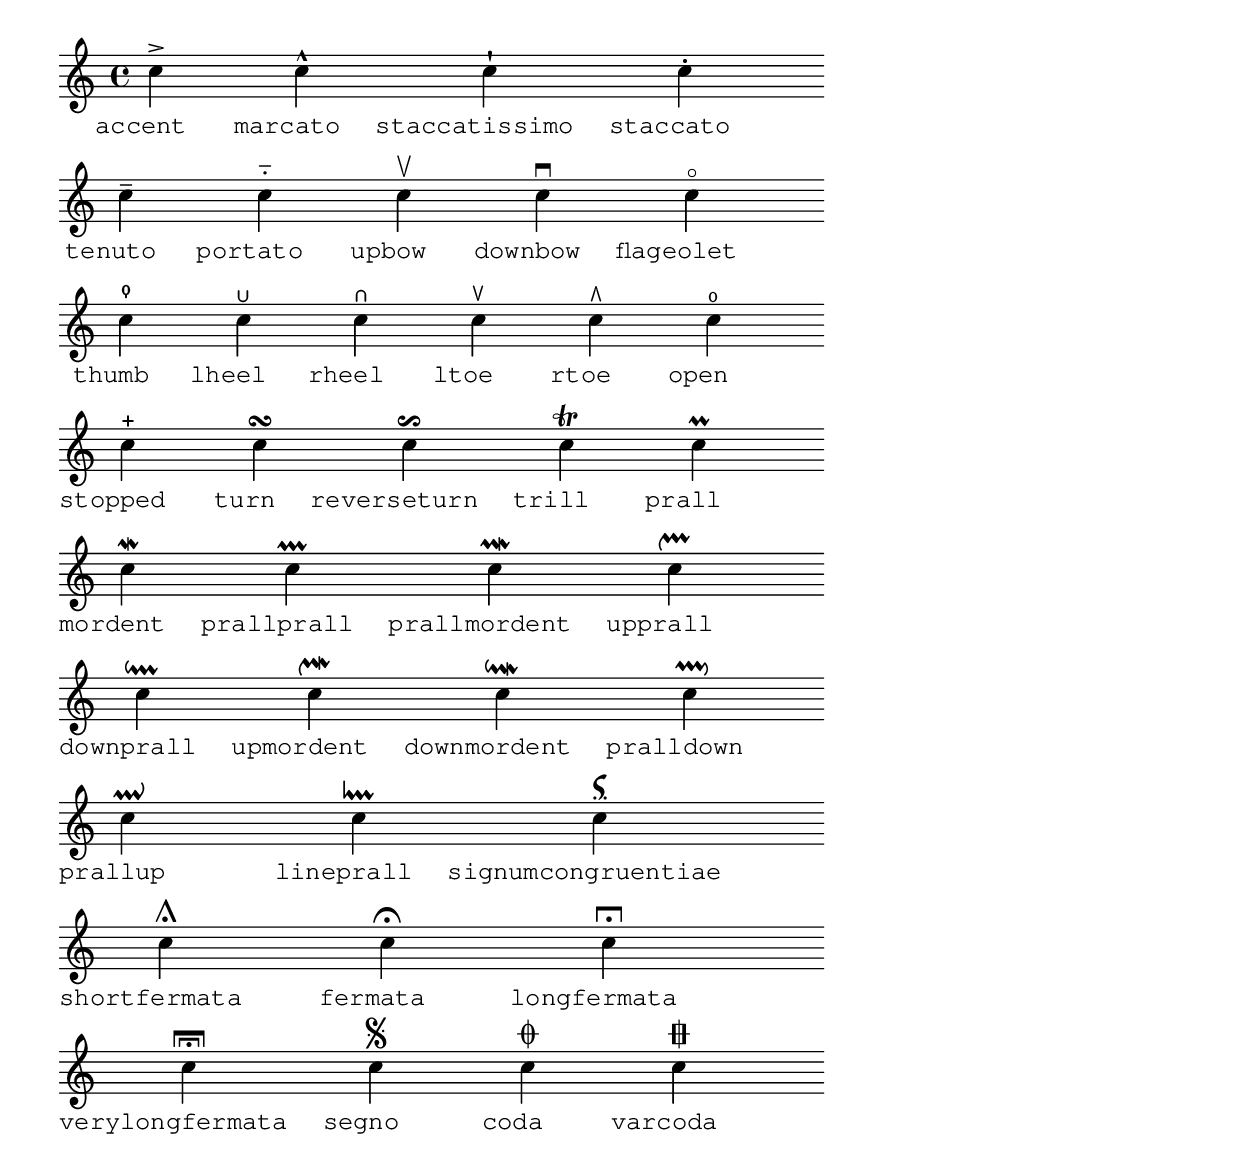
\version "1.7.18"
% FIXMEsoon: check if test/ is the best place.
\header {
    texidoc ="@cindex Feta scripts
A chart showing all feta scripts. "
}

\score {
    <
      \property Score.LyricText \override #'font-family = #'typewriter
      \property Score.LyricText \override #'font-shape = #'upright
      \context Staff \notes {
	\property Score.timing = ##f
	\property Score.barAlways = ##t
	\property Staff.BarLine \override #'transparent = ##t
        c''-\accent             c''-\marcato            c''-\staccatissimo
        c''-\staccato           c''-\tenuto             c''-\portato
        c''-\upbow              c''-\downbow            c''-\flageolet
        c''-\thumb              c''^\lheel              c''-\rheel
        c''^\ltoe               c''-\rtoe               c''-\open
        c''-\stopped            c''-\turn               c''-\reverseturn
        c''-\trill              c''-\prall              c''-\mordent
        c''-\prallprall         c''-\prallmordent       c''-\upprall
        c''-\downprall          c''-\upmordent          c''-\downmordent
        c''-\pralldown          c''-\prallup            c''-\lineprall
        c''-\signumcongruentiae c''-\shortfermata       c''-\fermata
        c''-\longfermata        c''-\verylongfermata    c''-\segno
        c''-\coda               c''-\varcoda
      }
      \context Lyrics \lyrics {
        accent__                marcato__               staccatissimo__
        staccato__              tenuto__                portato__
        upbow__                 downbow__               flageolet__
        thumb__                 lheel__                 rheel__
        ltoe__                  rtoe__                  open__
        stopped__               turn__                  reverseturn__
        trill__                 prall__                 mordent__
        prallprall__            prallmordent__          upprall__
        downprall__             upmordent__             downmordent__
        pralldown__             prallup__               lineprall__
        signumcongruentiae__    shortfermata__          fermata__
        longfermata__           verylongfermata__       segno__
        coda__                  varcoda__
      }
    >
    \paper {
      linewidth = 5.1\in
      indent    = 0.0\mm
    }
  }

%% new-chords-done %%
